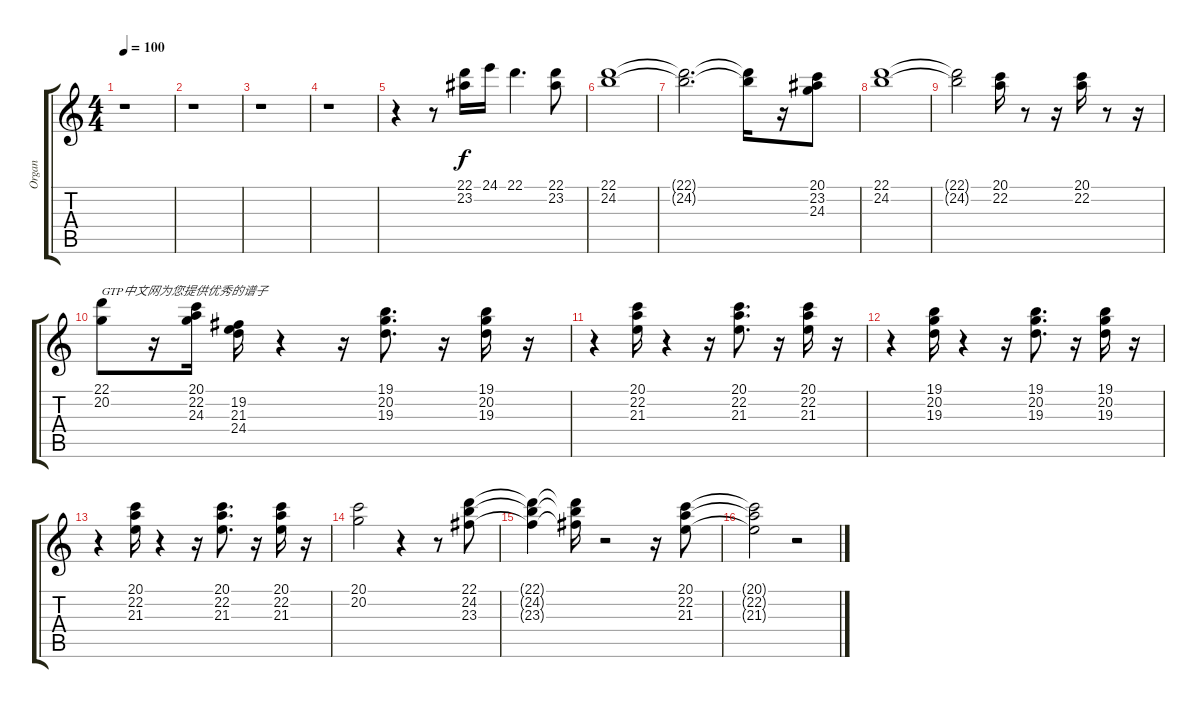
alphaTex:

\track ("Organ" "Organ") {instrument rockorgan}
\staff {score tabs}
\tuning (E4 B3 G3 D3 A2 E2) {hide}
\ts (4 4)
\tempo 100
\clef g2
\ks c
r.1{dy f instrument rockorgan} |
r.1 |
r.1 |
r.1 |
r.4 r.8 (22.1 23.2).16 24.1.16 22.1.4{d} (22.1 23.2).8 |
(22.1 24.2).1 |
(22.1{t} 24.2{t}).2{d} (22.1{t} 24.2{t}).16 r.16 (20.1 23.2 24.3).8 |
(22.1 24.2).1 |
(22.1{t} 24.2{t}).2 (20.1 22.2).16 r.8 r.16 (20.1 22.2).16 r.8 r.16 |
(22.1 20.2).8{txt "GTP中文网为您提供优秀的谱子"} r.16 (20.1 22.2 24.3).16 (19.2 21.3 24.4).16 r.4 r.16 (19.1 20.2 19.3).8{d} r.16 (19.1 20.2 19.3).16 r.16 |
r.4 (20.1 22.2 21.3).16 r.4 r.16 (20.1 22.2 21.3).8{d} r.16 (20.1 22.2 21.3).16 r.16 |
r.4 (19.1 20.2 19.3).16 r.4 r.16 (19.1 20.2 19.3).8{d} r.16 (19.1 20.2 19.3).16 r.16 |
r.4 (20.1 22.2 21.3).16 r.4 r.16 (20.1 22.2 21.3).8{d} r.16 (20.1 22.2 21.3).16 r.16 |
(20.1 20.2).2 r.4 r.8 (22.1 24.2 23.3).8 |
(22.1{t} 24.2{t} 23.3{t}).4 (22.1{t} 24.2{t} 23.3{t}).16 r.2 r.16 (20.1 22.2 21.3).8 |
(20.1{t} 22.2{t} 21.3{t}).2 r.2
